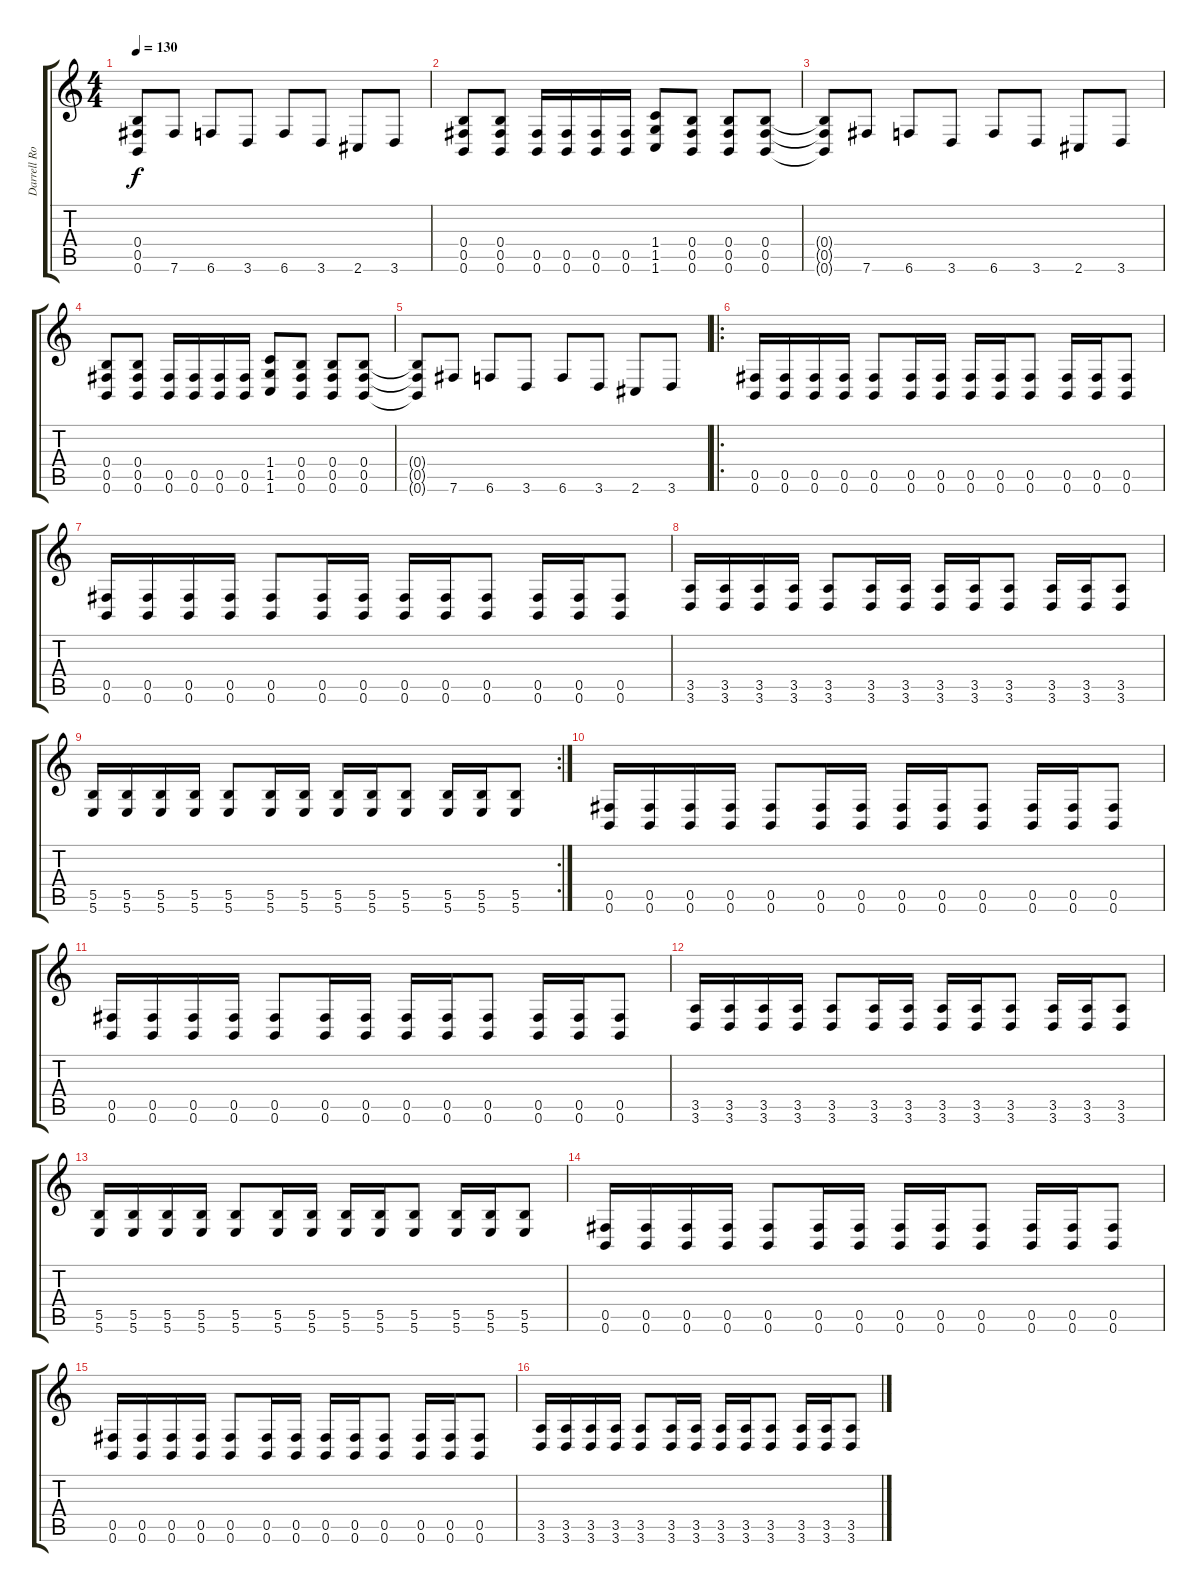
\track ("Darrell Roberts" "Darrell Ro") {instrument distortionguitar}
\staff {score tabs}
\tuning (Db4 Ab3 E3 B2 Gb2 B1) {hide}
\ts (4 4)
\tempo 130
\clef g2
\ks c
(0.4{t} 0.5{t} 0.6{t}).8{dy f} 7.6.8 6.6.8 3.6.8 6.6.8 3.6.8 2.6.8 3.6.8 |
(0.4 0.5 0.6).8 (0.4 0.5 0.6).8 (0.5 0.6).16 (0.5 0.6).16 (0.5 0.6).16 (0.5 0.6).16 (1.4 1.5 1.6).8 (0.4 0.5 0.6).8 (0.4 0.5 0.6).8 (0.4 0.5 0.6).8 |
(0.4{t} 0.5{t} 0.6{t}).8 7.6.8 6.6.8 3.6.8 6.6.8 3.6.8 2.6.8 3.6.8 |
(0.4 0.5 0.6).8 (0.4 0.5 0.6).8 (0.5 0.6).16 (0.5 0.6).16 (0.5 0.6).16 (0.5 0.6).16 (1.4 1.5 1.6).8 (0.4 0.5 0.6).8 (0.4 0.5 0.6).8 (0.4 0.5 0.6).8 |
(0.4{t} 0.5{t} 0.6{t}).8 7.6.8 6.6.8 3.6.8 6.6.8 3.6.8 2.6.8 3.6.8 |
\ro
(0.5 0.6).16 (0.5 0.6).16 (0.5 0.6).16 (0.5 0.6).16 (0.5 0.6).8 (0.5 0.6).16 (0.5 0.6).16 (0.5 0.6).16 (0.5 0.6).16 (0.5 0.6).8 (0.5 0.6).16 (0.5 0.6).16 (0.5 0.6).8 |
(0.5 0.6).16 (0.5 0.6).16 (0.5 0.6).16 (0.5 0.6).16 (0.5 0.6).8 (0.5 0.6).16 (0.5 0.6).16 (0.5 0.6).16 (0.5 0.6).16 (0.5 0.6).8 (0.5 0.6).16 (0.5 0.6).16 (0.5 0.6).8 |
(3.5 3.6).16 (3.5 3.6).16 (3.5 3.6).16 (3.5 3.6).16 (3.5 3.6).8 (3.5 3.6).16 (3.5 3.6).16 (3.5 3.6).16 (3.5 3.6).16 (3.5 3.6).8 (3.5 3.6).16 (3.5 3.6).16 (3.5 3.6).8 |
\rc 2
(5.5 5.6).16 (5.5 5.6).16 (5.5 5.6).16 (5.5 5.6).16 (5.5 5.6).8 (5.5 5.6).16 (5.5 5.6).16 (5.5 5.6).16 (5.5 5.6).16 (5.5 5.6).8 (5.5 5.6).16 (5.5 5.6).16 (5.5 5.6).8 |
(0.5 0.6).16 (0.5 0.6).16 (0.5 0.6).16 (0.5 0.6).16 (0.5 0.6).8 (0.5 0.6).16 (0.5 0.6).16 (0.5 0.6).16 (0.5 0.6).16 (0.5 0.6).8 (0.5 0.6).16 (0.5 0.6).16 (0.5 0.6).8 |
(0.5 0.6).16 (0.5 0.6).16 (0.5 0.6).16 (0.5 0.6).16 (0.5 0.6).8 (0.5 0.6).16 (0.5 0.6).16 (0.5 0.6).16 (0.5 0.6).16 (0.5 0.6).8 (0.5 0.6).16 (0.5 0.6).16 (0.5 0.6).8 |
(3.5 3.6).16 (3.5 3.6).16 (3.5 3.6).16 (3.5 3.6).16 (3.5 3.6).8 (3.5 3.6).16 (3.5 3.6).16 (3.5 3.6).16 (3.5 3.6).16 (3.5 3.6).8 (3.5 3.6).16 (3.5 3.6).16 (3.5 3.6).8 |
(5.5 5.6).16 (5.5 5.6).16 (5.5 5.6).16 (5.5 5.6).16 (5.5 5.6).8 (5.5 5.6).16 (5.5 5.6).16 (5.5 5.6).16 (5.5 5.6).16 (5.5 5.6).8 (5.5 5.6).16 (5.5 5.6).16 (5.5 5.6).8 |
(0.5 0.6).16 (0.5 0.6).16 (0.5 0.6).16 (0.5 0.6).16 (0.5 0.6).8 (0.5 0.6).16 (0.5 0.6).16 (0.5 0.6).16 (0.5 0.6).16 (0.5 0.6).8 (0.5 0.6).16 (0.5 0.6).16 (0.5 0.6).8 |
(0.5 0.6).16 (0.5 0.6).16 (0.5 0.6).16 (0.5 0.6).16 (0.5 0.6).8 (0.5 0.6).16 (0.5 0.6).16 (0.5 0.6).16 (0.5 0.6).16 (0.5 0.6).8 (0.5 0.6).16 (0.5 0.6).16 (0.5 0.6).8 |
(3.5 3.6).16 (3.5 3.6).16 (3.5 3.6).16 (3.5 3.6).16 (3.5 3.6).8 (3.5 3.6).16 (3.5 3.6).16 (3.5 3.6).16 (3.5 3.6).16 (3.5 3.6).8 (3.5 3.6).16 (3.5 3.6).16 (3.5 3.6).8
